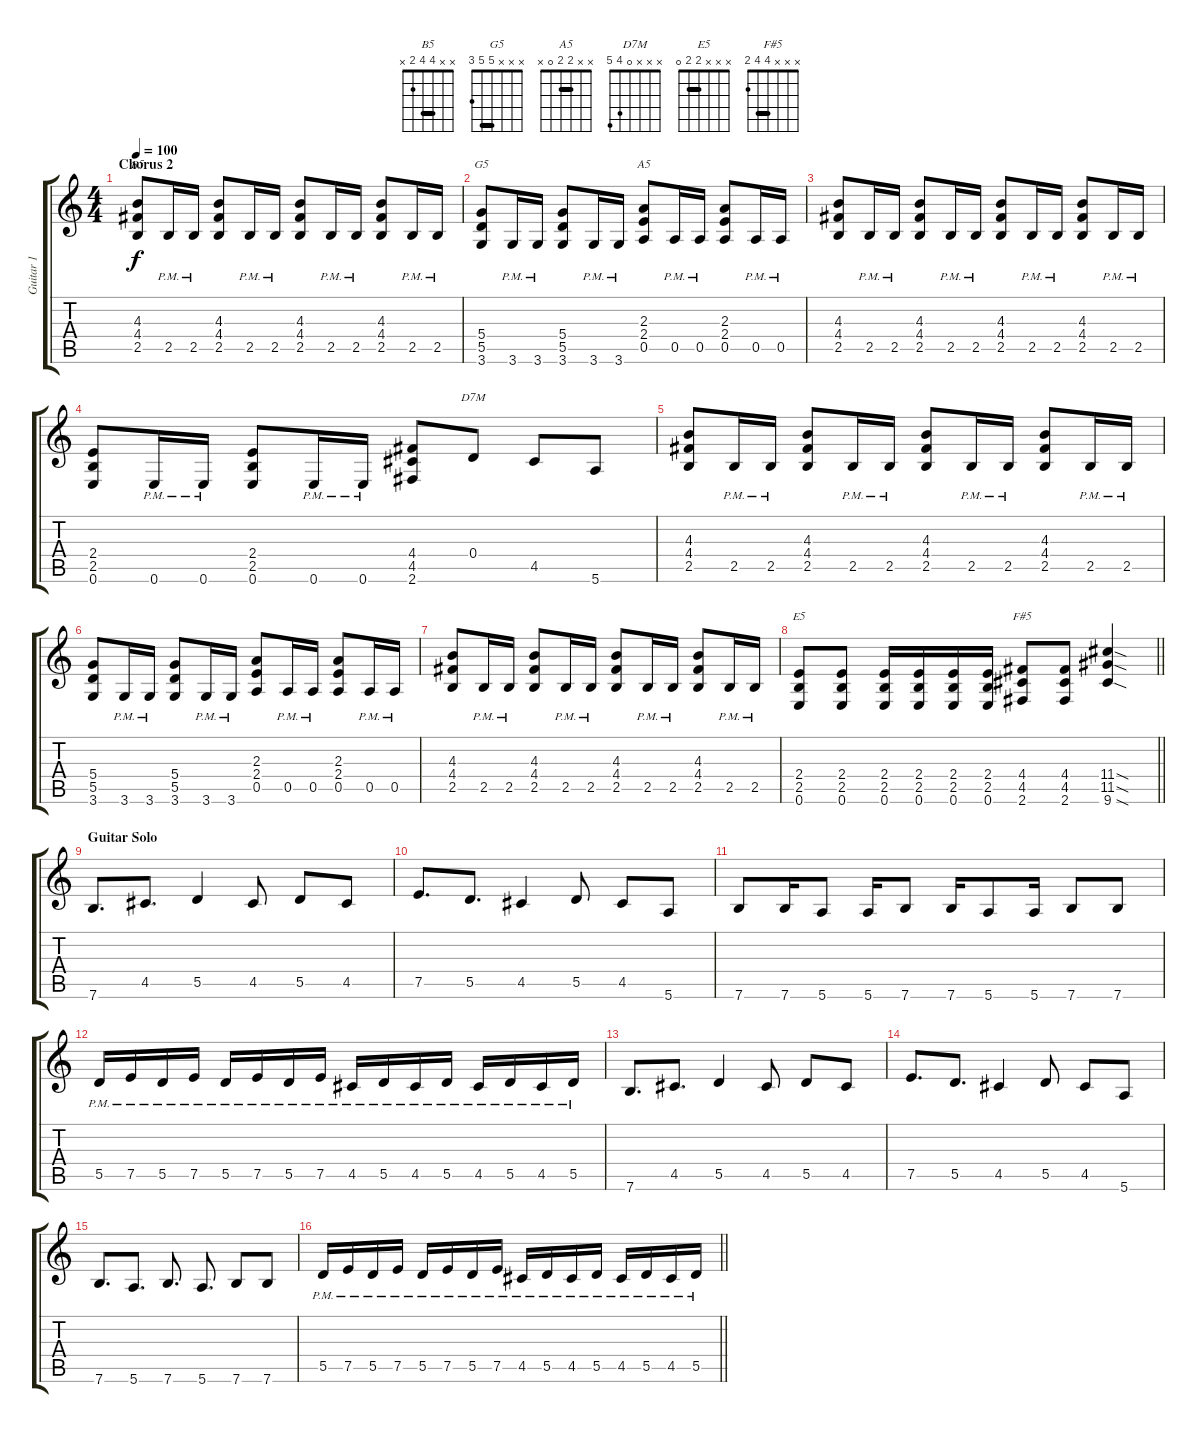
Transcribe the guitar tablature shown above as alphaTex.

\track ("Guitar 1" "Guitar 1") {instrument electricguitarclean}
\staff {score tabs}
\tuning (E4 B3 G3 D3 A2 E2) {hide}
\chord ("B5" x x 4 4 2 x) {barre 4}
\chord ("G5" x x x 5 5 3) {barre 5}
\chord ("A5" x x 2 2 0 x) {barre 2}
\chord ("D7M" x x x 0 4 5)
\chord ("E5" x x x 2 2 0) {barre 2}
\chord ("F#5" x x x 4 4 2) {barre 4}
\ts (4 4)
\section ("" "Chorus 2")
\tempo 100
\clef g2
\ks c
(4.3 4.4 2.5).8{ch "B5" dy f instrument distortionguitar} 2.5{pm}.16 2.5{pm}.16 (4.3 4.4 2.5).8 2.5{pm}.16 2.5{pm}.16 (4.3 4.4 2.5).8 2.5{pm}.16 2.5{pm}.16 (4.3 4.4 2.5).8 2.5{pm}.16 2.5{pm}.16 |
(5.4 5.5 3.6).8{ch "G5"} 3.6{pm}.16 3.6{pm}.16 (5.4 5.5 3.6).8 3.6{pm}.16 3.6{pm}.16 (2.3 2.4 0.5).8{ch "A5"} 0.5{pm}.16 0.5{pm}.16 (2.3 2.4 0.5).8 0.5{pm}.16 0.5{pm}.16 |
(4.3 4.4 2.5).8{instrument distortionguitar} 2.5{pm}.16 2.5{pm}.16 (4.3 4.4 2.5).8 2.5{pm}.16 2.5{pm}.16 (4.3 4.4 2.5).8 2.5{pm}.16 2.5{pm}.16 (4.3 4.4 2.5).8 2.5{pm}.16 2.5{pm}.16 |
(2.4 2.5 0.6).8 0.6{pm}.16 0.6{pm}.16 (2.4 2.5 0.6).8 0.6{pm}.16 0.6{pm}.16 (4.4 4.5 2.6).8 0.4.8{ch "D7M"} 4.5.8 5.6.8 |
(4.3 4.4 2.5).8{instrument distortionguitar} 2.5{pm}.16 2.5{pm}.16 (4.3 4.4 2.5).8 2.5{pm}.16 2.5{pm}.16 (4.3 4.4 2.5).8 2.5{pm}.16 2.5{pm}.16 (4.3 4.4 2.5).8 2.5{pm}.16 2.5{pm}.16 |
(5.4 5.5 3.6).8 3.6{pm}.16 3.6{pm}.16 (5.4 5.5 3.6).8 3.6{pm}.16 3.6{pm}.16 (2.3 2.4 0.5).8 0.5{pm}.16 0.5{pm}.16 (2.3 2.4 0.5).8 0.5{pm}.16 0.5{pm}.16 |
(4.3 4.4 2.5).8{instrument distortionguitar} 2.5{pm}.16 2.5{pm}.16 (4.3 4.4 2.5).8 2.5{pm}.16 2.5{pm}.16 (4.3 4.4 2.5).8 2.5{pm}.16 2.5{pm}.16 (4.3 4.4 2.5).8 2.5{pm}.16 2.5{pm}.16 |
\barLineRight lightlight
(2.4 2.5 0.6).8{ch "E5"} (2.4 2.5 0.6).8 (2.4 2.5 0.6).16 (2.4 2.5 0.6).16 (2.4 2.5 0.6).16 (2.4 2.5 0.6).16 (4.4 4.5 2.6).8{ch "F#5"} (4.4 4.5 2.6).8 (11.4{sod} 11.5{sod} 9.6{sod}).4{volume 15} |
\section ("" "Guitar Solo")
7.6.8{d volume 15} 4.5.8{d} 5.5.4 4.5.8 5.5.8 4.5.8 |
7.5.8{d} 5.5.8{d} 4.5.4 5.5.8 4.5.8 5.6.8 |
7.6.8 7.6.16 5.6.8 5.6.16 7.6.8 7.6.16 5.6.8 5.6.16 7.6.8 7.6.8 |
5.5{pm}.16 7.5{pm}.16 5.5{pm}.16 7.5{pm}.16 5.5{pm}.16 7.5{pm}.16 5.5{pm}.16 7.5{pm}.16 4.5{pm}.16 5.5{pm}.16 4.5{pm}.16 5.5{pm}.16 4.5{pm}.16 5.5{pm}.16 4.5{pm}.16 5.5{pm}.16 |
7.6.8{d volume 15} 4.5.8{d} 5.5.4 4.5.8 5.5.8 4.5.8 |
7.5.8{d} 5.5.8{d} 4.5.4 5.5.8 4.5.8 5.6.8 |
7.6.8{d} 5.6.8{d} 7.6.8{d} 5.6.8{d} 7.6.8 7.6.8 |
\barLineRight lightlight
5.5{pm}.16 7.5{pm}.16 5.5{pm}.16 7.5{pm}.16 5.5{pm}.16 7.5{pm}.16 5.5{pm}.16 7.5{pm}.16 4.5{pm}.16 5.5{pm}.16 4.5{pm}.16 5.5{pm}.16 4.5{pm}.16 5.5{pm}.16 4.5{pm}.16 5.5{pm}.16
